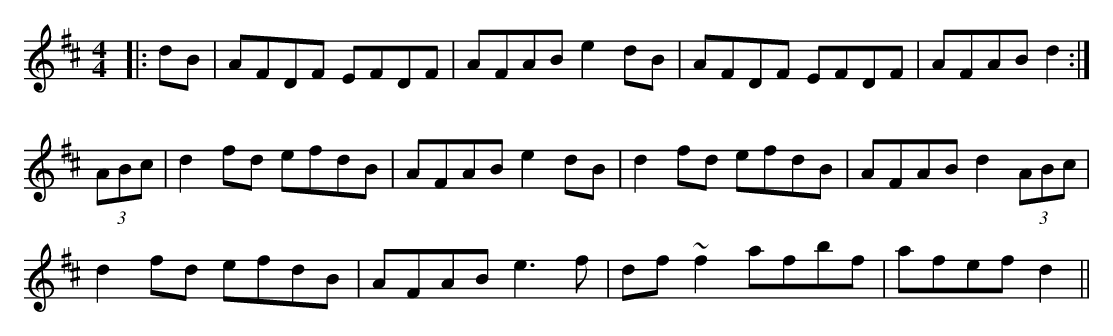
X:1
M:4/4
K:D
|:dB|AFDF EFDF|AFAB e2 dB|AFDF EFDF|AFAB d2:|
(3ABc|d2 fd efdB|AFAB e2 dB|d2 fd efdB|AFAB d2 (3ABc|
d2 fd efdB|AFAB e3 f|df ~f2 afbf|afef d2||
